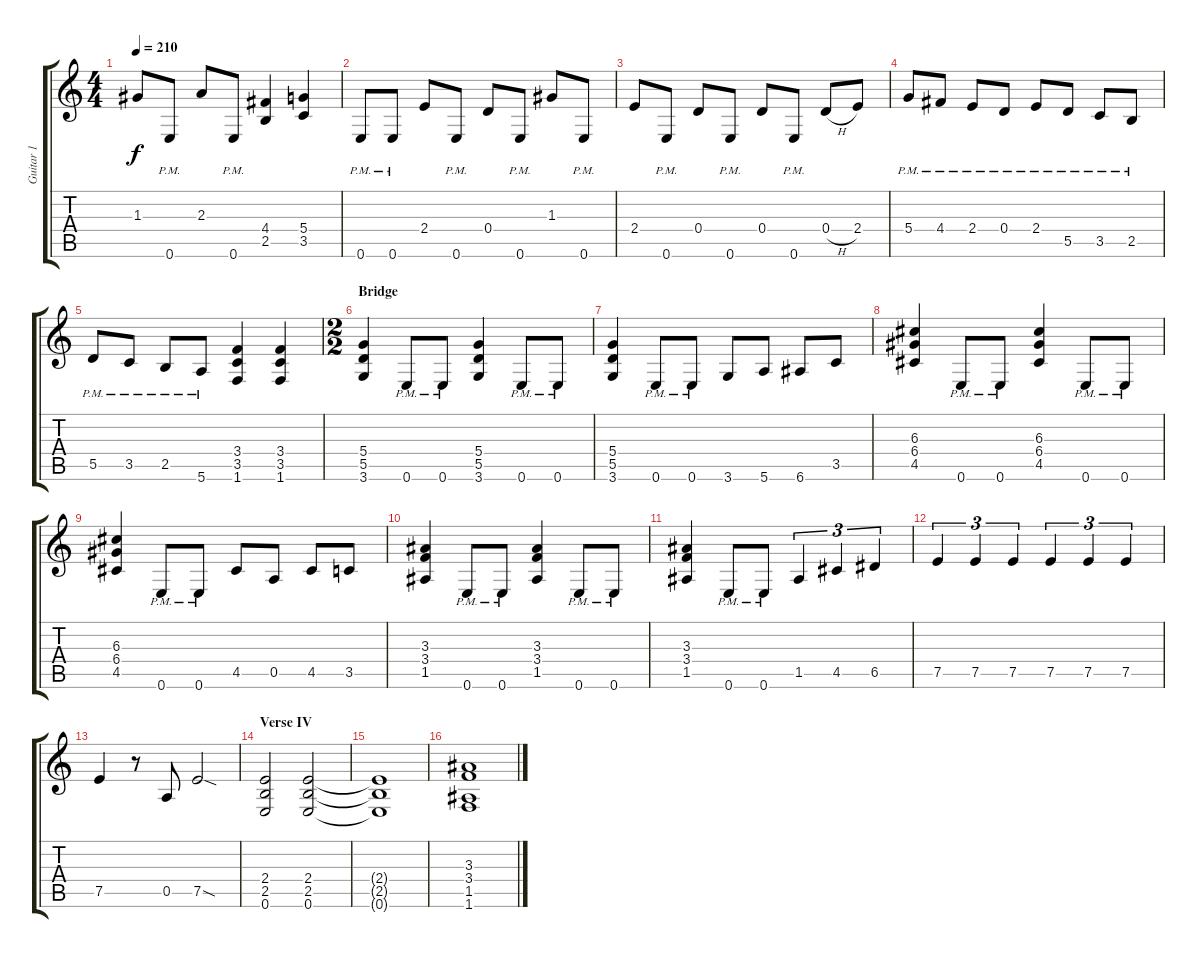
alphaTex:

\track ("Guitar 1" "Guitar 1") {instrument distortionguitar}
\staff {score tabs}
\tuning (E4 B3 G3 D3 A2 E2) {hide}
\ts (4 4)
\tempo 210
\clef g2
\ks c
1.3.8{dy f} 0.6{pm}.8 2.3.8 0.6{pm}.8 (4.4 2.5).4 (5.4 3.5).4 |
0.6{pm}.8 0.6{pm}.8 2.4.8 0.6{pm}.8 0.4.8 0.6{pm}.8 1.3.8 0.6{pm}.8 |
2.4.8 0.6{pm}.8 0.4.8 0.6{pm}.8 0.4.8 0.6{pm}.8 0.4{h}.8 2.4.8 |
5.4{pm}.8 4.4{pm}.8 2.4{pm}.8 0.4{pm}.8 2.4{pm}.8 5.5{pm}.8 3.5{pm}.8 2.5{pm}.8 |
5.5{pm}.8 3.5{pm}.8 2.5{pm}.8 5.6{pm}.8 (3.4 3.5 1.6).4 (3.4 3.5 1.6).4 |
\ts (2 2)
\section ("" "Bridge")
(5.4 5.5 3.6).4 0.6{pm}.8 0.6{pm}.8 (5.4 5.5 3.6).4 0.6{pm}.8 0.6{pm}.8 |
(5.4 5.5 3.6).4 0.6{pm}.8 0.6{pm}.8 3.6.8 5.6.8 6.6.8 3.5.8 |
(6.3 6.4 4.5).4 0.6{pm}.8 0.6{pm}.8 (6.3 6.4 4.5).4 0.6{pm}.8 0.6{pm}.8 |
(6.3 6.4 4.5).4 0.6{pm}.8 0.6{pm}.8 4.5.8 0.5.8 4.5.8 3.5.8 |
(3.3 3.4 1.5).4 0.6{pm}.8 0.6{pm}.8 (3.3 3.4 1.5).4 0.6{pm}.8 0.6{pm}.8 |
(3.3 3.4 1.5).4 0.6{pm}.8 0.6{pm}.8 1.5.4{tu (3 2)} 4.5.4{tu (3 2)} 6.5.4{tu (3 2)} |
7.5.4{tu (3 2)} 7.5.4{tu (3 2)} 7.5.4{tu (3 2)} 7.5.4{tu (3 2)} 7.5.4{tu (3 2)} 7.5.4{tu (3 2)} |
7.5.4 r.8 0.5.8 7.5{sod}.2 |
\section ("" "Verse IV")
(2.4 2.5 0.6).2 (2.4 2.5 0.6).2 |
(2.4{t} 2.5{t} 0.6{t}).1 |
(3.3 3.4 1.5 1.6).1
